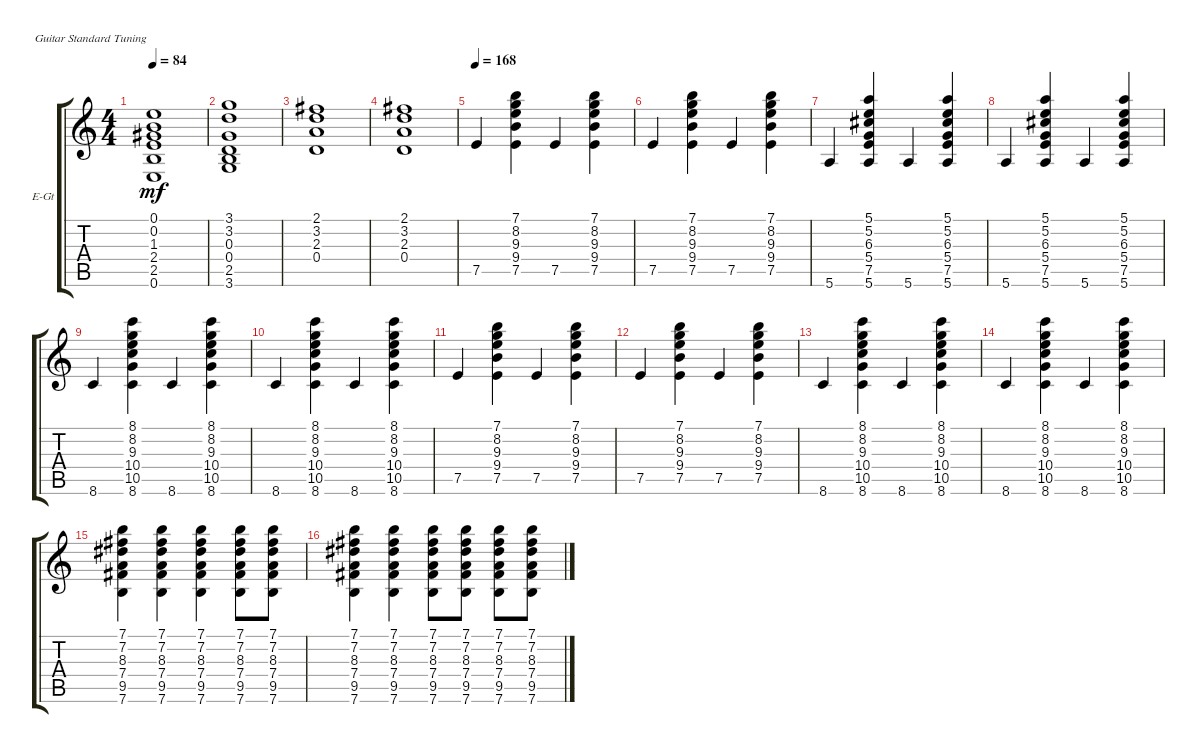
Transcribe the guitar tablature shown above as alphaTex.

\defaultSystemsLayout 4
\bracketExtendMode groupsimilarinstruments
\firstSystemTrackNameOrientation horizontal
\otherSystemsTrackNameOrientation horizontal
\track ("Electric Guitar" "E-Gt") {instrument electricguitarclean}
\staff {score tabs}
\tuning (E4 B3 G3 D3 A2 E2)
\ts (4 4)
\tempo 84
\clef g2
\ks c
(0.6 2.5 2.4 1.3 0.2 0.1).1{dy mf} |
(3.6 2.5 0.4 0.3 3.2 3.1).1 |
(0.4 2.3 3.2 2.1).1 |
(0.4 2.3 3.2 2.1).1 |
\tempo 168
7.5.4 (7.5 9.4 9.3 8.2 7.1).4 7.5.4 (7.5 9.4 9.3 8.2 7.1).4 |
7.5.4 (7.5 9.4 9.3 8.2 7.1).4 7.5.4 (7.5 9.4 9.3 8.2 7.1).4 |
5.6.4 (5.6 7.5 5.4 6.3 5.2 5.1).4 5.6.4 (5.6 5.1 5.2 6.3 5.4 7.5).4 |
5.6.4 (5.6 7.5 5.4 6.3 5.2 5.1).4 5.6.4 (5.6 5.1 5.2 6.3 5.4 7.5).4 |
8.6.4 (8.6 10.5 10.4 9.3 8.2 8.1).4 8.6.4 (8.6 8.1 8.2 9.3 10.4 10.5).4 |
8.6.4 (8.6 10.5 10.4 9.3 8.2 8.1).4 8.6.4 (8.6 8.1 8.2 9.3 10.4 10.5).4 |
7.5.4 (7.5 9.4 9.3 8.2 7.1).4 7.5.4 (7.5 9.4 9.3 8.2 7.1).4 |
7.5.4 (7.5 9.4 9.3 8.2 7.1).4 7.5.4 (7.5 9.4 9.3 8.2 7.1).4 |
8.6.4 (8.6 10.5 10.4 9.3 8.2 8.1).4 8.6.4 (8.6 8.1 8.2 9.3 10.4 10.5).4 |
8.6.4 (8.6 10.5 10.4 9.3 8.2 8.1).4 8.6.4 (8.6 8.1 8.2 9.3 10.4 10.5).4 |
(7.6 9.5 7.4 8.3 7.2 7.1).4 (7.6 9.5 7.4 8.3 7.2 7.1).4 (7.6 9.5 7.4 8.3 7.2 7.1).4 (7.6 9.5 7.4 8.3 7.2 7.1).8 (7.6 9.5 7.4 8.3 7.2 7.1).8 |
(7.6 9.5 7.4 8.3 7.2 7.1).4 (7.6 9.5 7.4 8.3 7.2 7.1).4 (7.6 9.5 7.4 8.3 7.2 7.1).8 (7.6 9.5 7.4 8.3 7.2 7.1).8 (7.6 9.5 7.4 8.3 7.2 7.1).8 (7.6 9.5 7.4 8.3 7.2 7.1).8
